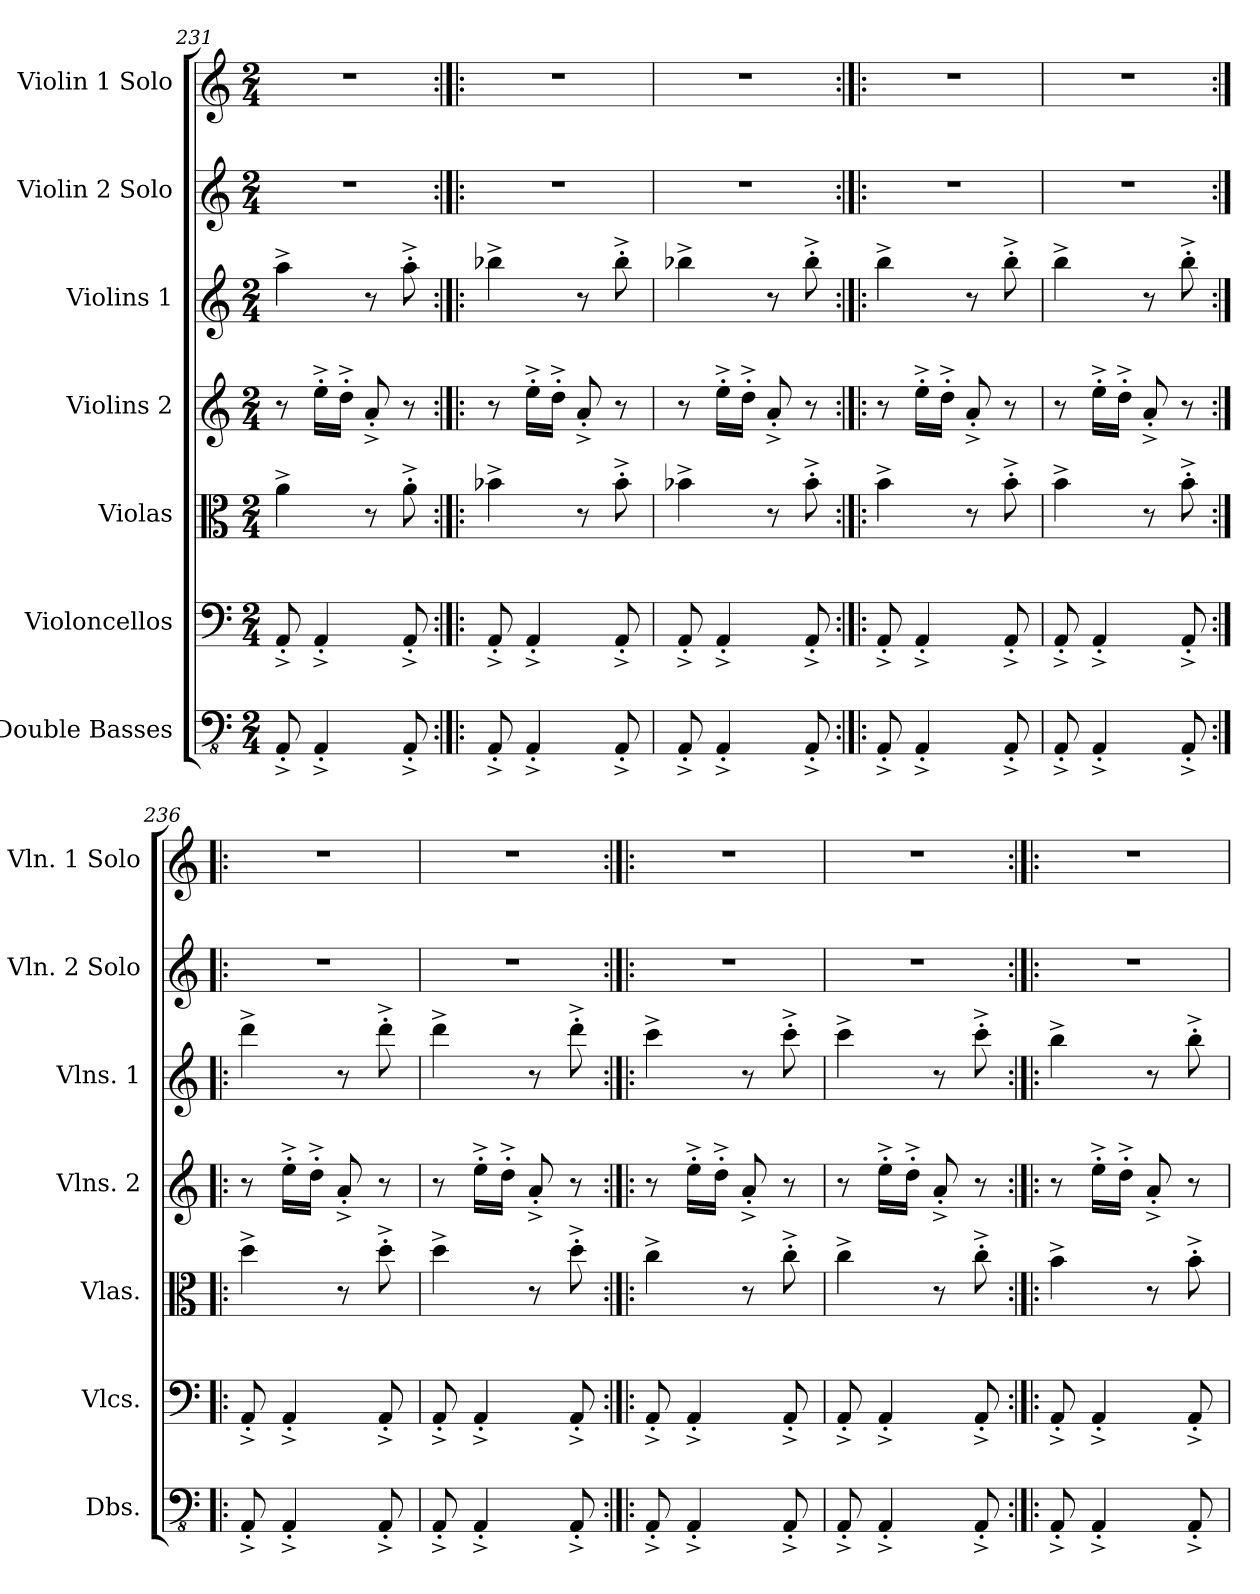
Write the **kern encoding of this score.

**kern	**dynam	**kern	**dynam	**kern	**dynam	**kern	**dynam	**kern	**dynam	**kern	**kern
*part7	*part7	*part6	*part6	*part5	*part5	*part4	*part4	*part3	*part3	*part2	*part1
*staff7	*staff7	*staff6	*staff6	*staff5	*staff5	*staff4	*staff4	*staff3	*staff3	*staff2	*staff1
*I"Double Basses	*	*I"Violoncellos	*	*I"Violas	*	*I"Violins 2	*	*I"Violins 1	*	*I"Violin 2 Solo	*I"Violin 1 Solo
*I'Dbs.	*	*I'Vlcs.	*	*I'Vlas.	*	*I'Vlns. 2	*	*I'Vlns. 1	*	*I'Vln. 2 Solo	*I'Vln. 1 Solo
*clefFv4	*	*clefF4	*	*clefC3	*	*clefG2	*	*clefG2	*	*clefG2	*clefG2
*k[]	*	*k[]	*	*k[]	*	*k[]	*	*k[]	*	*k[]	*k[]
*M2/4	*	*M2/4	*	*M2/4	*	*M2/4	*	*M2/4	*	*M2/4	*M2/4
=231	=231	=231	=231	=231	=231	=231	=231	=231	=231	=231	=231
8AAA'^/	.	8AA'^/	.	4a^\	.	8r	.	4aa^\	.	2r	2r
4AAA'^/	.	4AA'^/	.	.	.	16ee'^\LL	.	.	.	.	.
.	.	.	.	.	.	16dd'^\JJ	.	.	.	.	.
.	.	.	.	8r	.	8a'^/	.	8r	.	.	.
8AAA'^/	.	8AA'^/	.	8a'^\	.	8r	.	8aa'^\	.	.	.
=232:|!|:	=232:|!|:	=232:|!|:	=232:|!|:	=232:|!|:	=232:|!|:	=232:|!|:	=232:|!|:	=232:|!|:	=232:|!|:	=232:|!|:	=232:|!|:
8AAA'^/	.	8AA'^/	.	4b-X^\	.	8r	.	4bb-X^\	.	2r	2r
4AAA'^/	.	4AA'^/	.	.	.	16ee'^\LL	.	.	.	.	.
.	.	.	.	.	.	16dd'^\JJ	.	.	.	.	.
.	.	.	.	8r	.	8a'^/	.	8r	.	.	.
8AAA'^/	.	8AA'^/	.	8b-'^\	.	8r	.	8bb-'^\	.	.	.
=233	=233	=233	=233	=233	=233	=233	=233	=233	=233	=233	=233
8AAA'^/	.	8AA'^/	.	4b-X^\	.	8r	.	4bb-X^\	.	2r	2r
4AAA'^/	.	4AA'^/	.	.	.	16ee'^\LL	.	.	.	.	.
.	.	.	.	.	.	16dd'^\JJ	.	.	.	.	.
.	.	.	.	8r	.	8a'^/	.	8r	.	.	.
8AAA'^/	.	8AA'^/	.	8b-'^\	.	8r	.	8bb-'^\	.	.	.
!!LO:PB:g=z
=234:|!|:	=234:|!|:	=234:|!|:	=234:|!|:	=234:|!|:	=234:|!|:	=234:|!|:	=234:|!|:	=234:|!|:	=234:|!|:	=234:|!|:	=234:|!|:
8AAA'^/	.	8AA'^/	.	4b^\	.	8r	.	4bb^\	.	2r	2r
4AAA'^/	.	4AA'^/	.	.	.	16ee'^\LL	.	.	.	.	.
.	.	.	.	.	.	16dd'^\JJ	.	.	.	.	.
.	.	.	.	8r	.	8a'^/	.	8r	.	.	.
8AAA'^/	.	8AA'^/	.	8b'^\	.	8r	.	8bb'^\	.	.	.
=235	=235	=235	=235	=235	=235	=235	=235	=235	=235	=235	=235
8AAA'^/	.	8AA'^/	.	4b^\	.	8r	.	4bb^\	.	2r	2r
4AAA'^/	.	4AA'^/	.	.	.	16ee'^\LL	.	.	.	.	.
.	.	.	.	.	.	16dd'^\JJ	.	.	.	.	.
.	.	.	.	8r	.	8a'^/	.	8r	.	.	.
8AAA'^/	.	8AA'^/	.	8b'^\	.	8r	.	8bb'^\	.	.	.
=236:|!|:	=236:|!|:	=236:|!|:	=236:|!|:	=236:|!|:	=236:|!|:	=236:|!|:	=236:|!|:	=236:|!|:	=236:|!|:	=236:|!|:	=236:|!|:
8AAA'^/	.	8AA'^/	.	4dd^\	.	8r	.	4ddd^\	.	2r	2r
4AAA'^/	.	4AA'^/	.	.	.	16ee'^\LL	.	.	.	.	.
.	.	.	.	.	.	16dd'^\JJ	.	.	.	.	.
.	.	.	.	8r	.	8a'^/	.	8r	.	.	.
8AAA'^/	.	8AA'^/	.	8dd'^\	.	8r	.	8ddd'^\	.	.	.
=237	=237	=237	=237	=237	=237	=237	=237	=237	=237	=237	=237
8AAA'^/	.	8AA'^/	.	4dd^\	.	8r	.	4ddd^\	.	2r	2r
4AAA'^/	.	4AA'^/	.	.	.	16ee'^\LL	.	.	.	.	.
.	.	.	.	.	.	16dd'^\JJ	.	.	.	.	.
.	.	.	.	8r	.	8a'^/	.	8r	.	.	.
8AAA'^/	.	8AA'^/	.	8dd'^\	.	8r	.	8ddd'^\	.	.	.
=238:|!|:	=238:|!|:	=238:|!|:	=238:|!|:	=238:|!|:	=238:|!|:	=238:|!|:	=238:|!|:	=238:|!|:	=238:|!|:	=238:|!|:	=238:|!|:
!	!LO:DY:b	!	!LO:DY:b	!	!LO:DY:b	!	!	!	!LO:DY:b	!	!
8AAA'^/	other-dynamics	8AA'^/	other-dynamics	4cc^\	other-dynamics	8r	.	4ccc^\	other-dynamics	2r	2r
!	!	!	!	!	!	!	!LO:DY:b	!	!	!	!
4AAA'^/	.	4AA'^/	.	.	.	16ee'^\LL	other-dynamics	.	.	.	.
.	.	.	.	.	.	16dd'^\JJ	.	.	.	.	.
.	.	.	.	8r	.	8a'^/	.	8r	.	.	.
8AAA'^/	.	8AA'^/	.	8cc'^\	.	8r	.	8ccc'^\	.	.	.
=239	=239	=239	=239	=239	=239	=239	=239	=239	=239	=239	=239
8AAA'^/	.	8AA'^/	.	4cc^\	.	8r	.	4ccc^\	.	2r	2r
4AAA'^/	.	4AA'^/	.	.	.	16ee'^\LL	.	.	.	.	.
.	.	.	.	.	.	16dd'^\JJ	.	.	.	.	.
.	.	.	.	8r	.	8a'^/	.	8r	.	.	.
8AAA'^/	.	8AA'^/	.	8cc'^\	.	8r	.	8ccc'^\	.	.	.
=240:|!|:	=240:|!|:	=240:|!|:	=240:|!|:	=240:|!|:	=240:|!|:	=240:|!|:	=240:|!|:	=240:|!|:	=240:|!|:	=240:|!|:	=240:|!|:
8AAA'^/	.	8AA'^/	.	4b^\	.	8r	.	4bb^\	.	2r	2r
4AAA'^/	.	4AA'^/	.	.	.	16ee'^\LL	.	.	.	.	.
.	.	.	.	.	.	16dd'^\JJ	.	.	.	.	.
.	.	.	.	8r	.	8a'^/	.	8r	.	.	.
8AAA'^/	.	8AA'^/	.	8b'^\	.	8r	.	8bb'^\	.	.	.
=	=	=	=	=	=	=	=	=	=	=	=
*-	*-	*-	*-	*-	*-	*-	*-	*-	*-	*-	*-
